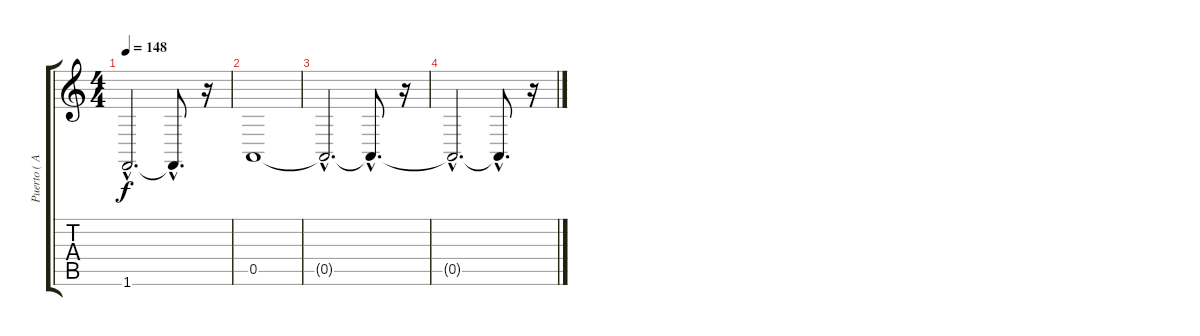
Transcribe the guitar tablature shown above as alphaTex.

\track ("Puerto ( Aoshi )" "Puerto ( A") {instrument stringensemble1}
\staff {score tabs}
\tuning (E4 B3 G3 D3 A2 E2) {hide}
\ts (4 4)
\tempo 148
\clef g2
\ks c
1.6{hac t}.2{d dy f} 1.6{hac t}.8{d} r.16 |
0.5.1 |
0.5{hac t}.2{d} 0.5{hac t}.8{d} r.16 |
0.5{hac t}.2{d} 0.5{hac t}.8{d} r.16
